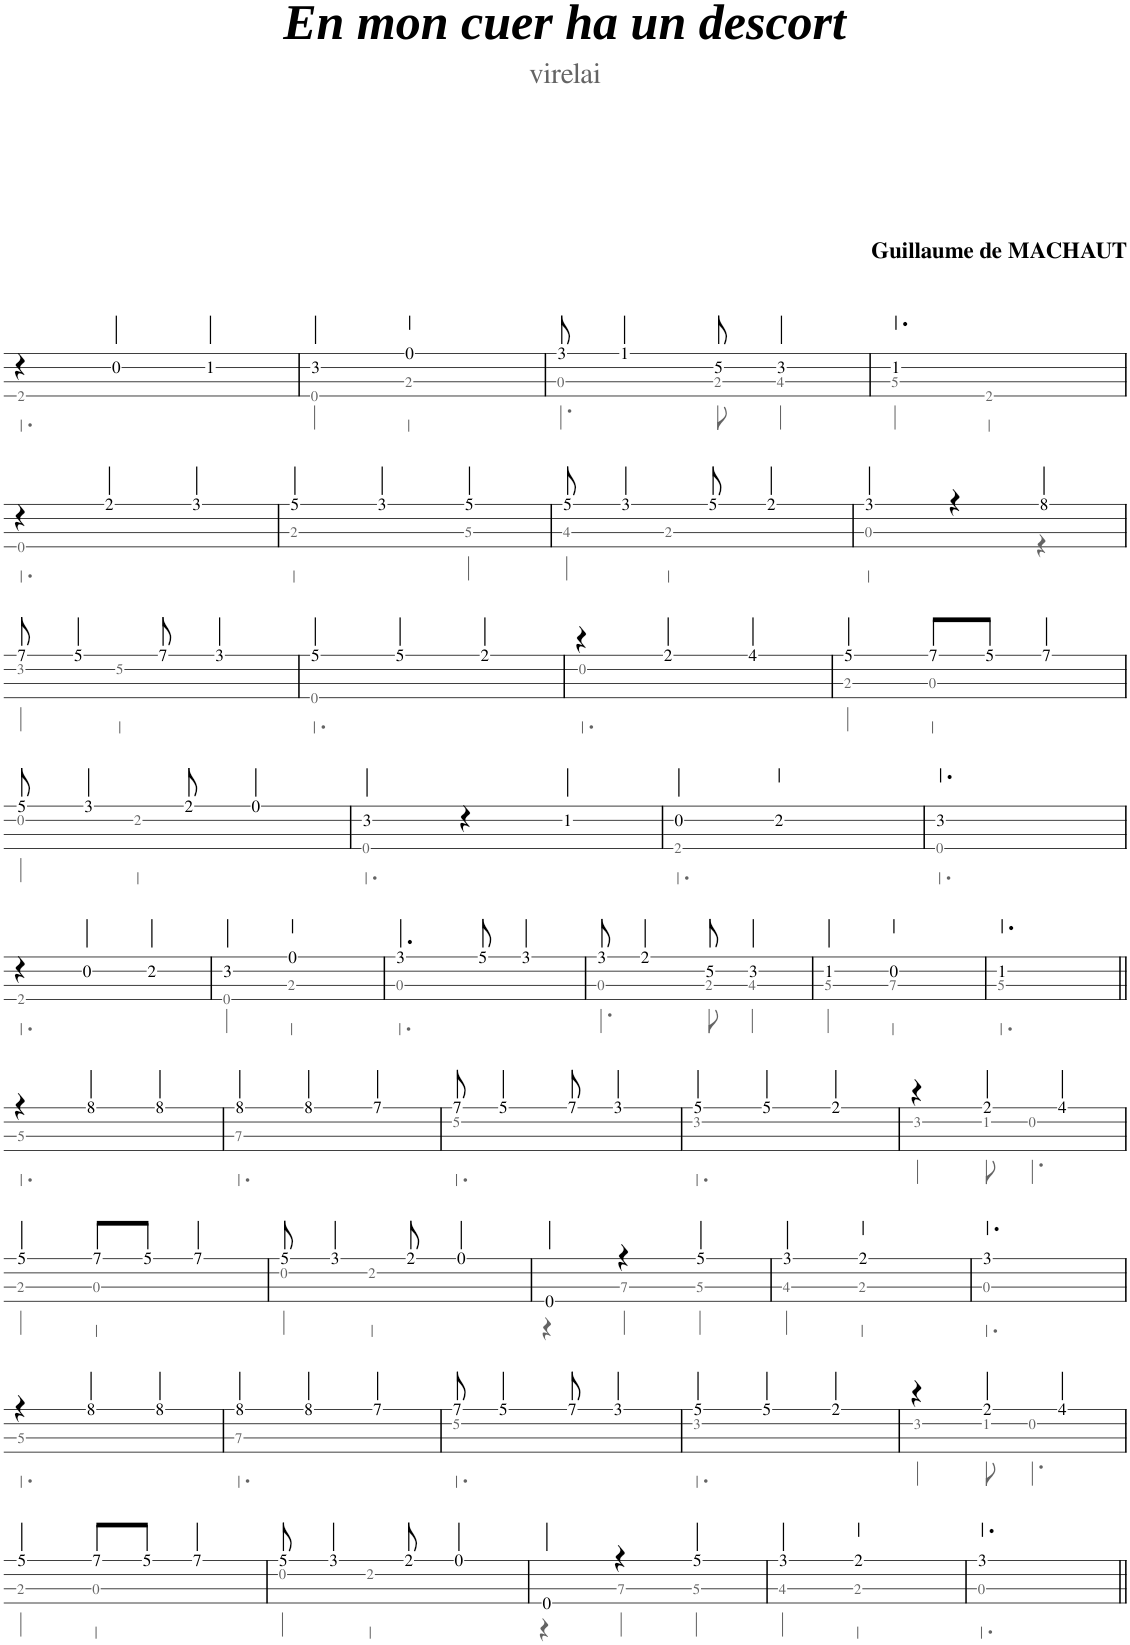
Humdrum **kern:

**kern
*part1
*staff1
*I"Ukulélé [Tablature]
*stria4
*k[]
*M3/4
=1
*^
4r	2.a!i\
4e/	.
4f/	.
=2	=2
4g/	4g!i\
2a/	2d!i\
=3	=3
8cc/	4.c!i\
4b-/	.
8a/	8d!i\
4g/	4e!i\
=4	=4
2.f/	4f!i\
.	2a!i\
!!LO:LB:g=z	!!
=5	=5
4r	2.g!i\
4bn/	.
4cc/	.
=6	=6
4dd/	2d!i\
4cc/	.
4dd/	4f!i\
=7	=7
8dd/	4e!i\
4cc/	.
.	2d!i\
8dd/	.
4b/	.
=8	=8
4cc/	2c!i\
4r	.
4ff/	4r
!!LO:LB:g=z	!!
=9	=9
8ee/	4g!i\
4dd/	.
.	2a!i\
8ee/	.
4cc/	.
=10	=10
4dd/	2.g!i\
4dd/	.
4b/	.
=11	=11
4r	2.e!i\
4b/	.
4cc#X/	.
=12	=12
4dd/	4d!i\
8ee/L	2c!i\
8dd/J	.
4ee/	.
!!LO:LB:g=z	!!
=13	=13
8dd/	4e!i\
4cc/	.
.	2f#X!i\
8b/	.
4a/	.
=14	=14
4g/	2.g!i\
4r	.
4f/	.
=15	=15
4e/	2.a!i\
2f#X/	.
=16	=16
2.g/	2.g!i\
!!LO:LB:g=z	!!
=17	=17
4r	2.a!i\
4e/	.
4f#X/	.
=18	=18
4g/	4g!i\
2a/	2d!i\
=19	=19
4.cc/	2.c!i\
8dd/	.
4cc/	.
=20	=20
8cc/	4.c!i\
4b/	.
8a/	8d!i\
4g/	4e!i\
=21	=21
4f/	4f!i\
2e/	2g!i\
=22	=22
2.f/	2.f!i\
!!LO:LB:g=z	!!
=23||	=23||
4r	2.f!i\
4ff/	.
4ff/	.
=24	=24
4ff/	2.g!i\
4ff/	.
4ee/	.
=25	=25
8ee/	2.a!i\
4dd/	.
8ee/	.
4cc/	.
=26	=26
4dd/	2.g!i\
4dd/	.
4b/	.
=27	=27
4r	4g!i\
4b/	8f!i\
.	4.e!i\
4cc#X/	.
!!LO:LB:g=z	!!
=28	=28
4dd/	4d!i\
8ee/L	2c!i\
8dd/J	.
4ee/	.
=29	=29
8dd/	4e!i\
4cc/	.
.	2f#X!i\
8b/	.
4a/	.
=30	=30
4g/	4r
4r	4g!i\
4dd/	4f!i\
=31	=31
4cc/	4e!i\
2b/	2d!i\
=32	=32
2.cc/	2.c!i\
!!LO:LB:g=z	!!
=33	=33
4r	2.f!i\
4ff/	.
4ff/	.
=34	=34
4ff/	2.g!i\
4ff/	.
4ee/	.
=35	=35
8ee/	2.a!i\
4dd/	.
8ee/	.
4cc/	.
=36	=36
4dd/	2.g!i\
4dd/	.
4b/	.
=37	=37
4r	4g!i\
4b/	8f!i\
.	4.e!i\
4cc#X/	.
!!LO:LB:g=z	!!
=38	=38
4dd/	4d!i\
8ee/L	2c!i\
8dd/J	.
4ee/	.
=39	=39
8dd/	4e!i\
4cc/	.
.	2f#X!i\
8b/	.
4a/	.
=40	=40
4g/	4r
4r	4g!i\
4dd/	4f!i\
=41	=41
4cc/	4e!i\
2b/	2d!i\
=42	=42
2.cc/	2.c!i\
*v	*v
=||
*-
